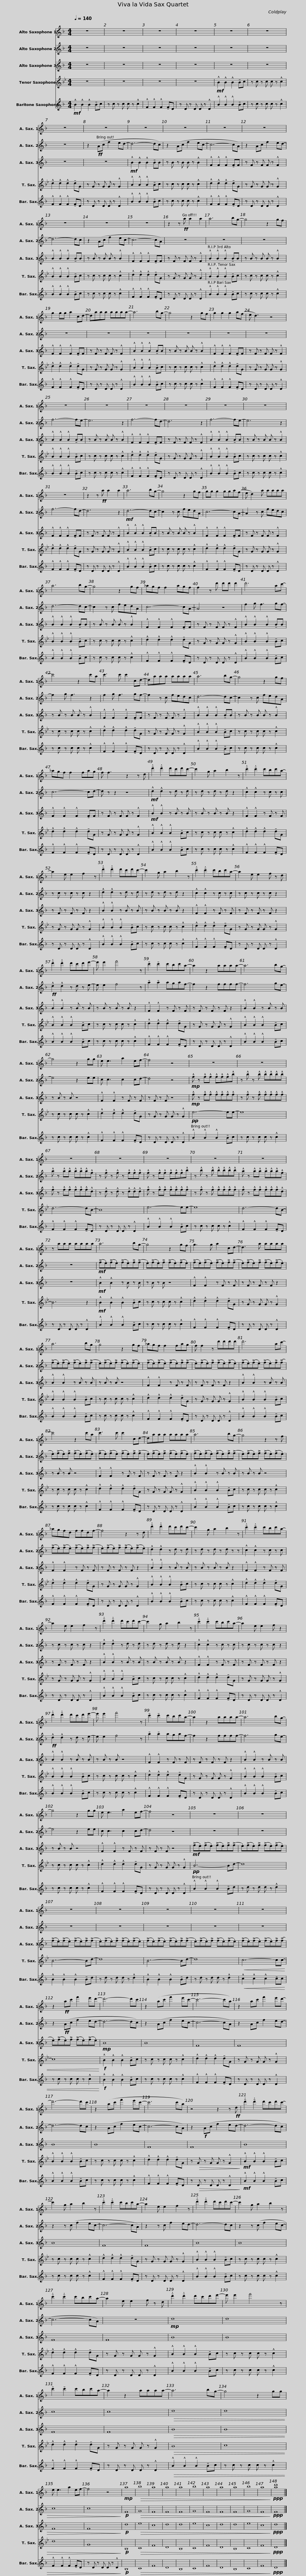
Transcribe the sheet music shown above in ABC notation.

X:1
%%score 1 2 3 4 5
L:1/8
Q:1/4=140
M:4/4
I:linebreak $
K:none
V:1 treble transpose=-9
V:2 treble transpose=-9
V:3 treble transpose=-9
V:4 treble transpose=-14
V:5 treble transpose=-21
V:1
[K:F] z8 | z8 | z8 | z8 | z8 |$ %5
 z8 | z8 | z8 | z8 | z8 | %10
 z8 |$ z8 | z8 | z8 | z8 | %15
 z2 z!ff! a a2 a2 | a6 bg- |$ g4 z2 gf | g2 gg a2 cd- | daaa aaaa- | %20
 a6 bg- | g4 z2 gf |$ g2 g2 g2 a(f | e d3) z4 | z8 | %25
 z8 | z8 | z8 |$ z8 | z8 | %30
 z8 | z2 z!ff! a a2 a2 | a6 bg- | g4 z2 gf |$ gg g2 gga(f | %35
 e d2) a aaaa | a6 bg- | g4 z2 gf | _agf f2 agf |$ f2 z d' d'd' d'2 | %40
 d'6 ac'- | c'4 z2 c'a | c'3 c' c'2 cd- | daaa aaaa |$ a6 bg- | %45
 g4 z2 gf | _agf f2 fag | f f3 z2 z d | !tenuto!.d'2 !tenuto!.d'2 d'c'd'c'- |$ c'2 g a2 b2 z | %50
 !tenuto!.c'2 !tenuto!.c'2 c'bc'a- | a2 e e2 f2 z | !tenuto!.d'2 !tenuto!.d'2 d'c'd'c'- |$ c'2 g a2 b2 z | !tenuto!.c'2 !tenuto!.c'2 c'bc'a- | %55
 a2 e e2 f z d | !tenuto!.d'2 !tenuto!.d'2 d'c'd'e'- |$ e' e'2 f'4 z | !tenuto!c'2 !tenuto!c'2 c'bc'a- | a2 z2 aaaa- | %60
 a6 bg- | g4 z2 gg |$ e e3 a2 ef- | f4 z4 | z8 | %65
 z8 |$ z8 | z8 | z8 | z8 |$ %70
 z8 | z aaa aaaa | a6 bg- | g4 z2 gf |$ g3 g a2 cd- | %75
 d3 a aaaa | a6 bg | g4 z2 gf |$ _agf f2 fag | f f2 z d'd'd'd' | %80
 d'6 ac'- | c'4 z2 c'a |$ c'3 c' c'2 cd- | daaa aaaa | a6 bg- | %85
 g4 z2 z f |$ _agfd ffdf- | f4 z2 z d | !tenuto!.d'2 !tenuto!.d'2 d'c'd'c'- | c'2 g a2 b2 z |$ %90
 !tenuto!.c'2 !tenuto!.c'2 c'bc'a- | a2 e e2 f2 z | !tenuto!.d'2 !tenuto!.d'2 d'c'd'c'- | c'2 g a2 b2 z |$ !tenuto!.c'2 !tenuto!.c'2 c'bc'a- | %95
 a2 e e2 f z2 | !tenuto!.d'2 !tenuto!.d'2 d'c'd'e'- | e' e'2 f'4 z |$ !tenuto!c'2 !tenuto!c'2 c'bc'a- | a2 z2 aaaa- | %100
 a6 bg- | g4 z2 gg | e e3 a2 ef- |$ f4 z4 | z8 | %105
 z8 | z8 | z8 |$ z8 | z8 | %110
 z8 | z2!ff! ac' f'2 e'd'- | d'6- d'c' |$ z2 (ac' f'2 e'c'- | c'6- c'a) | %115
 z2 ac' f'2 e'd'- | d'6- d'c' | z2 (ac' f'2 e'c'- |$ c'6 c'a) | z4 z2 z!ff! d | %120
 !tenuto!.d'2 !tenuto!.d'2 d'c'd'c'- | c'2 g a2 b2 z | !tenuto!.c'2 !tenuto!.c'2 c'bc'a- |$ a2 e e2 f2 z | !tenuto!.d'2 !tenuto!.d'2 d'c'd'c'- | %125
 c'2 g a2 b2 z | !tenuto!.c'2 !tenuto!.c'2 c'bc'a- |$ a2 e e2 f z d | !tenuto!.d'2 !tenuto!.d'2 d'c'd'e'- | e' e'2 f'4 z | %130
 !tenuto!c'2 !tenuto!c'2 c'bc'a- |$ a2 z2 aaaa- | a6 bg- | g4 z2 gg | e e3 a2 ef- | %135
 f4 z4 |!mp! a8 |$!>(! b8 | a8 | a8 | %140
 a8 | b8 | a8 | a8 | a8 | %145
 b8 | a8!>)! |!ppp! [ad']8 |] %148
V:2
[K:F] z8 | z8 | z8 | z8 | z8 |$ %5
 z8 | z8 | z2!ff! (Ac f2 ed- | d6- dc) | z2 (Ac f2 ec- | %10
 c6- cA) |$ z2 Ac f2 ed- | d6- dc | z2 (Ac f2 ec- | c6- cA) | %15
 z8 | z8 |$ z8 | z8 | z8 | %20
 z8 | z8 |$ z8 | z8 | f6- fe- | %25
 e6 z2 | f6- fd- | d6 z2 |$ f6- fe- | e6 z2 | %30
 f6- fd- | d6 z2 |!mf! d6- dc- | c2 z c fedA |$ c6- cA- | %35
 A2 z c fedc | d6- dc- | c2 z c fedA | c6- cA- |$ A4 z4 | %40
 f2 g f3 gf- | f2 g f3 z2 | f2 g f3 gf- | f2 z c fedc |$ d6- dc- | %45
 c2 z c fedA | c6- cd- | d z z2 z4 |!mf! !^!d2 !^!d2 z d z d |$ z d z d z d z2 | %50
 !^!c2 !^!c2 z c z c | z c z c z c z2 | !^!d2 !^!d2 z d z d |$ z d z d z d z2 | !^!c2 !^!c2 z c z c | %55
 z c z c z c z2 |!ff! !^!d2 !^!d2 z d z e- |$ e e2 f4 z | !tenuto!a2 !tenuto!a2 agaf- | f2 z2 ffff- | %60
 f6 ge- | e4 z2 ee |$ c c3 c2 cd- | d4 z4 |!mp! !^!f z !^!f!^!f !^!f!^!f!^!f!^!b | %65
 z !^!b z !^!b !^!b!^!b!^!b!^!b |$ !^!a z !^!a!^!a !^!a!^!a!^!a!^!f | z !^!f z !^!f z !^!f!^!f!^!f | !^!f z !^!f!^!f !^!f!^!f!^!f!^!b | z !^!b z !^!b !^!b!^!b!^!b!^!b |$ %70
 !^!a z !^!a!^!a !^!a!^!a!^!a!^!f | z8 |!mf! (!>!f.e)(!>!f.e) (!>!f.e)!>!f(!>!f | .e)(!>!f.e)!>!f (!>!f.e)(!>!f.e) |$ (!>!f.e)(!>!f.e) (!>!f.e)!>!f(!>!f | %75
 .e)(!>!f.e)!>!f (!>!f.e)(!>!f.e) | (!>!f.e)(!>!f.e) (!>!f.e)!>!f(!>!f | .e)(!>!f.e)!>!f (!>!f.e)(!>!f.e) |$ (!>!f.e)(!>!f.e) (!>!f.e)!>!f(!>!f | .e)(!>!f.e)!>!f (!>!f.e)(!>!f.e) | %80
 (!>!f.e)(!>!f.e) (!>!f.e)!>!f(!>!f | .e)(!>!f.e)!>!f (!>!f.e)(!>!f.e) |$ (!>!f.e)(!>!f.e) (!>!f.e)!>!f(!>!f | .e)(!>!f.e)!>!f (!>!f.e)(!>!f.e) | (!>!f.e)(!>!f.e) (!>!f.e)!>!f(!>!f | %85
 .e)(!>!f.e)!>!f (!>!f.e)(!>!f.e) |$ (!>!f.e)(!>!f.e) (!>!f.e)!>!f(!>!f | .e)(!>!f.e)!>!f (!>!f.e)(!>!f.e) | !^!d2 !^!d2 z d z d | z d z d z d z z |$ %90
 !^!c2 !^!c2 z c z c | z c z c z c z2 | !^!d2 !^!d2 z d z d | z d z d z d z2 |$ !^!c2 !^!c2 z c z c | %95
 z c z c z c z2 |!ff! !^!d2 !^!d2 z d z e- | e e2 f4 z |$ !tenuto!a2 !tenuto!a2 agaf- | f2 z2 ffff- | %100
 f6 ge- | e4 z2 ee | c c3 c2 cd- |$ d4 z4 | z8 | %105
 z8 | z8 | z8 |$ z8 | z8 | %110
 z8 | z2!ff! (Ac f2 ed- | d6- dc) |$ z2 (Ac f2 ec- | c6- cA) | %115
 z2 Ac f2 ed- | d6- dc | z2 (Ac f2 ec- |$ c6- cA) | z2!f! (Ac f2 ed- | %120
 d6- dc) | z2 z (c f2 ec- | c6- cA) |$ z2 z c f2 ed- | d6- dc | %125
 z2 z (c f2 ec- | c6- cA) |$ z8 |!mp! d8 | d8 | %130
 c8 |$ c8 |!>(! d8 | d8 | c8 | %135
 c8!>)! |!p! F8 |$!>(! G8 | F8 | F8 | %140
 F8 | G8 | F8 | F8 | F8 | %145
 G8 | F8!>)! |!ppp! F8 |] %148
V:3
[K:F] z8 | z8 | z8 | z8 | z8 |$ %5
 z8 | z8 | z8 |!mf! !^!B2 !^!B2 !^!B2 !tenuto!BB | z B z B B z !^!B2 | %10
 !^!F2 !^!F2 !^!F2 !tenuto!FF |$ z F z F F z !^!F2 | !^!B2 !^!B2 !^!B2 !tenuto!BB | z B z B B z !^!B2 | !^!F2 !^!F2 !^!F2 !tenuto!FF | %15
 z F z F F z !^!F2 | !^!B2 !^!B2 !^!B2 !tenuto!BB |$ z B z B B z !^!B2 | !^!F2 !^!F2 !^!F2 !tenuto!FF | z F z F F z !^!F2 | %20
 !^!B2 !^!B2 !^!B2 !tenuto!BB | z B z B B z !^!B2 |$ !^!F2 !^!F2 !^!F2 !tenuto!FF | z F z F F z !^!F2 | !^!B2 !^!B2 !^!B2 !tenuto!BB | %25
 z B z B B z !^!B2 | !^!F2 !^!F2 !^!F2 !tenuto!FF | z F z F F z !^!F2 |$ !^!B2 !^!B2 !^!B2 !tenuto!BB | z B z B B z !^!B2 | %30
 !^!F2 !^!F2 !^!F2 !tenuto!FF | z F z F F z !^!F2 | !^!B2 !^!B2 !^!B2 !tenuto!BB | z B z B B z !^!B2 |$ !^!F2 !^!F2 !^!F2 !tenuto!FF | %35
 z F z F F z !^!F2 | !^!B2 !^!B2 !^!B2 !tenuto!BB | z B z B B z !^!B2 | !^!F2 !^!F2 !^!F2 !tenuto!FF |$ z F z F F z !^!F2 | %40
 !^!B2 !^!B2 !^!B2 !tenuto!BB | z B z B B z !^!B2 | !^!F2 !^!F2 !^!F2 !tenuto!FF | z F z F F z !^!F2 |$ !^!B2 !^!B2 !^!B2 !tenuto!BB | %45
 z B z B B z !^!B2 | !^!F2 !^!F2 !^!F2 !tenuto!FF | z F z F F z !^!F2 |!mf! !^!B2 !^!B2 z B z B |$ z B z B z B z2 | %50
 !^!F2 !^!F2 z F z F | z F z F z F z2 | !^!B2 !^!B2 z B z B |$ z B z B z B z2 | !^!F2 !^!F2 z F z F | %55
 z F z F z F z2 | !^!B2 !^!B2 z B z B |$ z B z B z B z2 | !^!F2 !^!F2 z F z F | z F z F z F z2 | %60
 !^!B2 !^!B2 z B z B | z B z B z4 |$ !^!F2 !^!F2 z F z F | z F z F z4 |!mp! !^!f z !^!f!^!f !^!f!^!f!^!f!^!f | %65
 z !^!f z !^!f !^!f!^!f!^!f!^!f |$ !^!f z !^!f!^!f !^!f!^!f!^!f!^!d | z !^!d z !^!d z !^!d!^!d!^!d | !^!f z !^!f!^!f !^!f!^!f!^!f!^!f | z !^!f z !^!f !^!f!^!f!^!f!^!f |$ %70
 !^!f z !^!f!^!f !^!f!^!f!^!f!^!d | z8 |!mf! !^!B2 !^!B2 z B z B | z B z B z4 |$ !^!F2 !^!F2 z F z F | %75
 z F z F z F z2 | !^!B2 !^!B2 z B z B | z B z B z4 |$ !^!F2 !^!F2 z F z F | z F z F z F z2 | %80
 !^!B2 !^!B2 z B z B | z B z B z4 |$ !^!F2 !^!F2 z F z F | z F z F z F z2 | !^!B2 !^!B2 z B z B | %85
 z B z B z4 |$ !^!F2 !^!F2 z F z F | z F z F z F z2 | !^!B2 !^!B2 z B z B | z B z B z B z2 |$ %90
 !^!F2 !^!F2 z F z F | z F z F z F z2 | !^!B2 !^!B2 z B z B | z B z B z B z2 |$ !^!F2 !^!F2 z F z F | %95
 z F z F z F z2 | !^!B2 !^!B2 z B z B | z B z B z4 |$ !^!F2 !^!F2 z F z F | z F z F z F z2 | %100
 !^!B2 !^!B2 z B z B | z B z B z4 | !^!F2 !^!F2 z F z F |$ z F z F z4 |!mf! (!>!f.e)(!>!f.e) (!>!f.e)!>!f(!>!f | %105
 .e)(!>!f.e)!>!f (!>!f.e)(!>!f.e) | (!>!f.e)(!>!f.e) (!>!f.e)!>!f(!>!f | .e)(!>!f.e)!>!f (!>!f.e)(!>!f.e) |$ (!>!f.e)(!>!f.e) (!>!f.e)!>!f(!>!f | .e)(!>!f.e)!>!f (!>!f.e)(!>!f.e) | %110
 (!>!f.e)(!>!f.e) (!>!f.e)!>!f(!>!f | .e)(!>!f.e)!>!f (!>!f.e)(!>!f.e) |!mp! B8 |$ B8 | F8 | %115
 F8 | B8 | B8 |$ F8 | F8 | %120
 B8 | B8 | F8 |$ F8 | B8 | %125
 B8 | F8 |$ F8 | B8 | B8 | %130
 F8 |$ F8 |!>(! B8 | B8 | F8 | %135
 F8!>)! |!p! d8 |$!>(! e8 | c8 | d8 | %140
 d8 | e8 | c8 | d8 | d8 | %145
 e8 | c8!>)! |!ppp! d8 |] %148
V:4
[K:Bb] z8 | z8 | z8 | z8 |!mf! !^!B2 !^!B2 !^!B2 !tenuto!Bc |$ %5
 z c z c c z !^!c2 | !^!d2 !^!d2 !^!d2 !tenuto!dG | z G z G G z !^!G2 | !^!B2 !^!B2 !^!B2 !tenuto!Bc | z c z c c z !^!c2 | %10
 !^!d2 !^!d2 !^!d2 !tenuto!dG |$ z G z G G z !^!G2 | !^!B2 !^!B2 !^!B2 !tenuto!Bc | z c z c c z !^!c2 | !^!d2 !^!d2 !^!d2 !tenuto!dG | %15
 z G z G G z !^!G2 | !^!B2 !^!B2 !^!B2 !tenuto!Bc |$ z c z c c z !^!c2 | !^!d2 !^!d2 !^!d2 !tenuto!dG | z G z G G z !^!G2 | %20
 !^!B2 !^!B2 !^!B2 !tenuto!Bc | z c z c c z !^!c2 |$ !^!d2 !^!d2 !^!d2 !tenuto!dG | z G z G G z !^!G2 | !^!B2 !^!B2 !^!B2 !tenuto!Bc | %25
 z c z c c z !^!c2 | !^!d2 !^!d2 !^!d2 !tenuto!dG | z G z G G z !^!G2 |$ !^!B2 !^!B2 !^!B2 !tenuto!Bc | z c z c c z !^!c2 | %30
 !^!d2 !^!d2 !^!d2 !tenuto!dG | z G z G G z !^!G2 | !^!B2 !^!B2 !^!B2 !tenuto!Bc | z c z c c z !^!c2 |$ !^!d2 !^!d2 !^!d2 !tenuto!dG | %35
 z G z G G z !^!G2 | !^!B2 !^!B2 !^!B2 !tenuto!Bc | z c z c c z !^!c2 | !^!d2 !^!d2 !^!d2 !tenuto!dG |$ z G z G G z !^!G2 | %40
 !^!B2 !^!B2 !^!B2 !tenuto!Bc | z c z c c z !^!c2 | !^!d2 !^!d2 !^!d2 !tenuto!dG | z G z G G z !^!G2 |$ !^!B2 !^!B2 !^!B2 !tenuto!Bc | %45
 z c z c c z !^!c2 | !^!d2 !^!d2 !^!d2 !tenuto!dG | z G z G G z !^!G2 | !^!B2 !^!B2 !^!B2 !tenuto!Bc |$ z c z c c z !^!c2 | %50
 !^!d2 !^!d2 !^!d2 !tenuto!dG | z G z G G z !^!G2 | !^!B2 !^!B2 !^!B2 !tenuto!Bc |$ z c z c c z !^!c2 | !^!d2 !^!d2 !^!d2 !tenuto!dG | %55
 z G z G G z !^!G2 | !^!B2 !^!B2 !^!B2 !tenuto!Bc |$ z c z c c z !^!c2 | !^!d2 !^!d2 !^!d2 !tenuto!dG | z G z G G z !^!G2 | %60
 !^!B2 !^!B2 !^!B2 !tenuto!Bc | z c z c c z !^!c2 |$ !^!d2 !^!d2 !^!d2 !tenuto!dG | z G z G G z !^!G2 |!pp! e6- ee- | %65
 e8 |$ d6- dB- | B8 | e6- ee- | e8 |$ %70
 d6- dB- | B6 z2 |!mf! !^!B2 !^!B2 !^!B2 !tenuto!Bc | z c z c c z !^!c2 |$ !^!d2 !^!d2 !^!d2 !tenuto!dG | %75
 z G z G G z !^!G2 | !^!B2 !^!B2 !^!B2 !tenuto!Bc | z c z c c z !^!c2 |$ !^!d2 !^!d2 !^!d2 !tenuto!dG | z G z G G z !^!G2 | %80
 !^!B2 !^!B2 !^!B2 !tenuto!Bc | z c z c c z !^!c2 |$ !^!d2 !^!d2 !^!d2 !tenuto!dG | z G z G G z !^!G2 | !^!B2 !^!B2 !^!B2 !tenuto!Bc | %85
 z c z c c z !^!c2 |$ !^!d2 !^!d2 !^!d2 !tenuto!dG | z G z G G z !^!G2 | !^!B2 !^!B2 !^!B2 !tenuto!Bc | z c z c c z !^!c2 |$ %90
 !^!d2 !^!d2 !^!d2 !tenuto!dG | z G z G G z !^!G2 | !^!B2 !^!B2 !^!B2 !tenuto!Bc | z c z c c z !^!c2 |$ !^!d2 !^!d2 !^!d2 !tenuto!dG | %95
 z G z G G z !^!G2 | !^!B2 !^!B2 !^!B2 !tenuto!Bc | z c z c c z !^!c2 |$ !^!d2 !^!d2 !^!d2 !tenuto!dG | z G z G G z !^!G2 | %100
 !^!B2 !^!B2 !^!B2 !tenuto!Bc | z c z c c z !^!c2 | !^!d2 !^!d2 !^!d2 !tenuto!dG |$ z G z G G z !^!G2 |!pp! B6- Bd- | %105
 d8 | B6- Bd- | d8 |$ B6- Bd- | d8 | %110
!<(! c6- cc- | c8!<)! |!f! !^!B2 !^!B2 !^!B2 !tenuto!Bc |$ z c z c c z !^!c2 | !^!d2 !^!d2 !^!d2 !tenuto!dG | %115
 z G z G G z !^!G2 | !^!B2 !^!B2 !^!B2 !tenuto!Bc | z c z c c z !^!c2 |$ !^!d2 !^!d2 !^!d2 !tenuto!dG | z!>(! G z G G z !^!G2!>)! | %120
!mf! !^!B2 !^!B2 !^!B2 !tenuto!Bc | z c z c c z !^!c2 | !^!d2 !^!d2 !^!d2 !tenuto!dG |$ z G z G G z !^!G2 | !^!B2 !^!B2 !^!B2 !tenuto!Bc | %125
 z c z c c z !^!c2 | !^!d2 !^!d2 !^!d2 !tenuto!dG |$ z G z G G z !^!G2 | !^!B2 !^!B2 !^!B2 !tenuto!Bc | z c z c c z !^!c2 | %130
 !^!d2 !^!d2 !^!d2 !tenuto!dG |$ z G z G G z !^!G2 |!>(! B8 | c8 | d8 | %135
 G8!>)! |!p! B,8 |$!>(! C8 | F8 | D8 | %140
 B,8 | C8 | F8 | D8 | B,8 | %145
 C8 | F8!>)! |!ppp! D8 |] %148
V:5
[K:F]!mf! !^!B2 !^!B2 !^!B2 !tenuto!Bc | z c z c c z !^!c2 | !^!F2 !^!F2 !^!F2 !tenuto!FD | z D z D D z !^!D2 | !^!B2 !^!B2 !^!B2 !tenuto!Bc |$ %5
 z c z c c z !^!c2 | !^!F2 !^!F2 !^!F2 !tenuto!FD | z D z D D z !^!D2 | !^!B2 !^!B2 !^!B2 !tenuto!Bc | z c z c c z !^!c2 | %10
 !^!F2 !^!F2 !^!F2 !tenuto!FD |$ z D z D D z !^!D2 | !^!B2 !^!B2 !^!B2 !tenuto!Bc | z c z c c z !^!c2 | !^!F2 !^!F2 !^!F2 !tenuto!FD | %15
 z D z D D z !^!D2 | !^!B2 !^!B2 !^!B2 !tenuto!Bc |$ z c z c c z !^!c2 | !^!F2 !^!F2 !^!F2 !tenuto!FD | z D z D D z !^!D2 | %20
 !^!B2 !^!B2 !^!B2 !tenuto!Bc | z c z c c z !^!c2 |$ !^!F2 !^!F2 !^!F2 !tenuto!FD | z D z D D z !^!D2 | !^!B2 !^!B2 !^!B2 !tenuto!Bc | %25
 z c z c c z !^!c2 | !^!F2 !^!F2 !^!F2 !tenuto!FD | z D z D D z !^!D2 |$ !^!B2 !^!B2 !^!B2 !tenuto!Bc | z c z c c z !^!c2 | %30
 !^!F2 !^!F2 !^!F2 !tenuto!FD | z D z D D z !^!D2 | !^!B2 !^!B2 !^!B2 !tenuto!Bc | z c z c c z !^!c2 |$ !^!F2 !^!F2 !^!F2 !tenuto!FD | %35
 z D z D D z !^!D2 | !^!B2 !^!B2 !^!B2 !tenuto!Bc | z c z c c z !^!c2 | !^!F2 !^!F2 !^!F2 !tenuto!FD |$ z D z D D z !^!D2 | %40
 !^!B2 !^!B2 !^!B2 !tenuto!Bc | z c z c c z !^!c2 | !^!F2 !^!F2 !^!F2 !tenuto!FD | z D z D D z !^!D2 |$ !^!B2 !^!B2 !^!B2 !tenuto!Bc | %45
 z c z c c z !^!c2 | !^!F2 !^!F2 !^!F2 !tenuto!FD | z D z D D z !^!D2 | !^!B2 !^!B2 !^!B2 !tenuto!Bc |$ z c z c c z !^!c2 | %50
 !^!F2 !^!F2 !^!F2 !tenuto!FD | z D z D D z !^!D2 | !^!B2 !^!B2 !^!B2 !tenuto!Bc |$ z c z c c z !^!c2 | !^!F2 !^!F2 !^!F2 !tenuto!FD | %55
 z D z D D z !^!D2 | !^!B2 !^!B2 !^!B2 !tenuto!Bc |$ z c z c c z !^!c2 | !^!F2 !^!F2 !^!F2 !tenuto!FD | z D z D D z !^!D2 | %60
 !^!B2 !^!B2 !^!B2 !tenuto!Bc | z c z c c z !^!c2 |$ !^!F2 !^!F2 !^!F2 !tenuto!FD | z D z D D z !^!D2 | !^!B2 !^!B2 !^!B2 !tenuto!Bc | %65
 z c z c c z !^!c2 |$ !^!F2 !^!F2 !^!F2 !tenuto!FD | z D z D D z !^!D2 | !^!B2 !^!B2 !^!B2 !tenuto!Bc | z c z c c z !^!c2 |$ %70
 !^!F2 !^!F2 !^!F2 !tenuto!FD | z D z D D z !^!D2 | !^!B2 !^!B2 !^!B2 !tenuto!Bc | z c z c c z !^!c2 |$ !^!F2 !^!F2 !^!F2 !tenuto!FD | %75
 z D z D D z !^!D2 | !^!B2 !^!B2 !^!B2 !tenuto!Bc | z c z c c z !^!c2 |$ !^!F2 !^!F2 !^!F2 !tenuto!FD | z D z D D z !^!D2 | %80
 !^!B2 !^!B2 !^!B2 !tenuto!Bc | z c z c c z !^!c2 |$ !^!F2 !^!F2 !^!F2 !tenuto!FD | z D z D D z !^!D2 | !^!B2 !^!B2 !^!B2 !tenuto!Bc | %85
 z c z c c z !^!c2 |$ !^!F2 !^!F2 !^!F2 !tenuto!FD | z D z D D z !^!D2 | !^!B2 !^!B2 !^!B2 !tenuto!Bc | z c z c c z !^!c2 |$ %90
 !^!F2 !^!F2 !^!F2 !tenuto!FD | z D z D D z !^!D2 | !^!B2 !^!B2 !^!B2 !tenuto!Bc | z c z c c z !^!c2 |$ !^!F2 !^!F2 !^!F2 !tenuto!FD | %95
 z D z D D z !^!D2 | !^!B2 !^!B2 !^!B2 !tenuto!Bc | z c z c c z !^!c2 |$ !^!F2 !^!F2 !^!F2 !tenuto!FD | z D z D D z !^!D2 | %100
 !^!B2 !^!B2 !^!B2 !tenuto!Bc | z c z c c z !^!c2 | !^!F2 !^!F2 !^!F2 !tenuto!FD |$ z D z D D z !^!D2 | !^!B2 !^!B2 !^!B2 !tenuto!Bd | %105
 z d z d d z !^!d2 | !^!B2 !^!B2 !^!B2 !tenuto!Bd | z d z d d z !^!d2 |$ !^!B2 !^!B2 !^!B2 !tenuto!Bd | z d z d d z !^!d2 | %110
!<(! !^!c2 !^!c2 !^!c2 !tenuto!cc | z c z c c z !^!c2!<)! |!f! !^!B2 !^!B2 !^!B2 !tenuto!Bc |$ z c z c c z !^!c2 | !^!F2 !^!F2 !^!F2 !tenuto!FD | %115
 z D z D D z !^!D2 | !^!B2 !^!B2 !^!B2 !tenuto!Bc | z c z c c z !^!c2 |$ !^!F2 !^!F2 !^!F2 !tenuto!FD | z!>(! D z D D z !^!D2!>)! | %120
!mf! !^!B2 !^!B2 !^!B2 !tenuto!Bc | z c z c c z !^!c2 | !^!F2 !^!F2 !^!F2 !tenuto!FD |$ z D z D D z !^!D2 | !^!B2 !^!B2 !^!B2 !tenuto!Bc | %125
 z c z c c z !^!c2 | !^!F2 !^!F2 !^!F2 !tenuto!FD |$ z D z D D z !^!D2 | !^!B2 !^!B2 !^!B2 !tenuto!Bc | z c z c c z !^!c2 | %130
 !^!F2 !^!F2 !^!F2 !tenuto!FD |$ z D z D D z !^!D2 |!>(! !^!B2 !^!B2 !^!B2 !tenuto!Bc | z c z c c z !^!c2 | !^!F2 !^!F2 !^!F2 !tenuto!FD | %135
 z D z D D z !^!D2!>)! |!p! B,8 |$!>(! C8 | F8 | D8 | %140
 B,8 | C8 | F8 | D8 | B,8 | %145
 C8 | F8!>)! |!ppp! D8 |] %148
